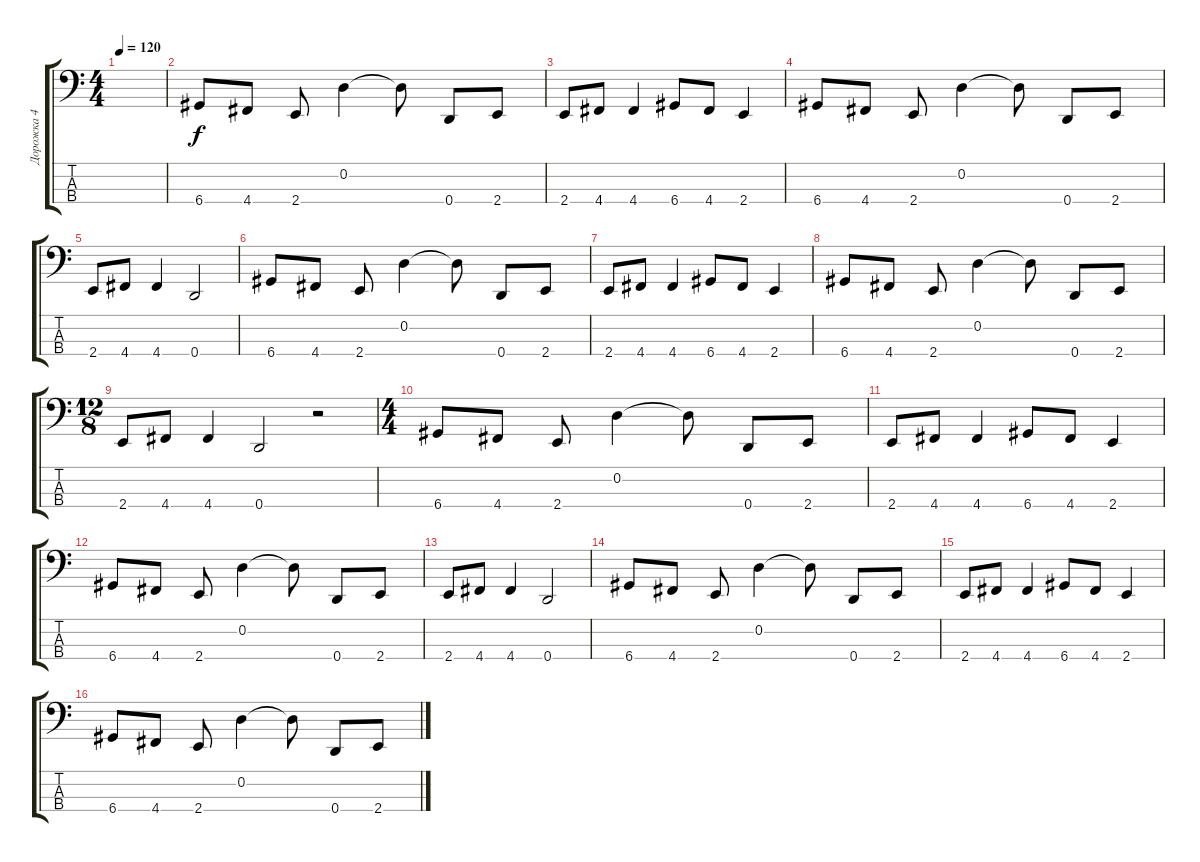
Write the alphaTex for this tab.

\track ("Дорожка 4" "Дорожка 4") {instrument electricbassfinger}
\staff {score tabs}
\tuning (G2 D2 A1 D1) {hide}
\ts (4 4)
\tempo 120
\clef f4
\ks c
|
6.4.8 4.4.8 2.4.8 0.2.4 0.2{t}.8 0.4.8 2.4.8 |
2.4.8 4.4.8 4.4.4 6.4.8 4.4.8 2.4.4 |
6.4.8 4.4.8 2.4.8 0.2.4 0.2{t}.8 0.4.8 2.4.8 |
2.4.8 4.4.8 4.4.4 0.4.2 |
6.4.8 4.4.8 2.4.8 0.2.4 0.2{t}.8 0.4.8 2.4.8 |
2.4.8 4.4.8 4.4.4 6.4.8 4.4.8 2.4.4 |
6.4.8 4.4.8 2.4.8 0.2.4 0.2{t}.8 0.4.8 2.4.8 |
\ts (12 8)
2.4.8 4.4.8 4.4.4 0.4.2 r.2 |
\ts (4 4)
6.4.8 4.4.8 2.4.8 0.2.4 0.2{t}.8 0.4.8 2.4.8 |
2.4.8 4.4.8 4.4.4 6.4.8 4.4.8 2.4.4 |
6.4.8 4.4.8 2.4.8 0.2.4 0.2{t}.8 0.4.8 2.4.8 |
2.4.8 4.4.8 4.4.4 0.4.2 |
6.4.8 4.4.8 2.4.8 0.2.4 0.2{t}.8 0.4.8 2.4.8 |
2.4.8 4.4.8 4.4.4 6.4.8 4.4.8 2.4.4 |
6.4.8 4.4.8 2.4.8 0.2.4 0.2{t}.8 0.4.8 2.4.8
